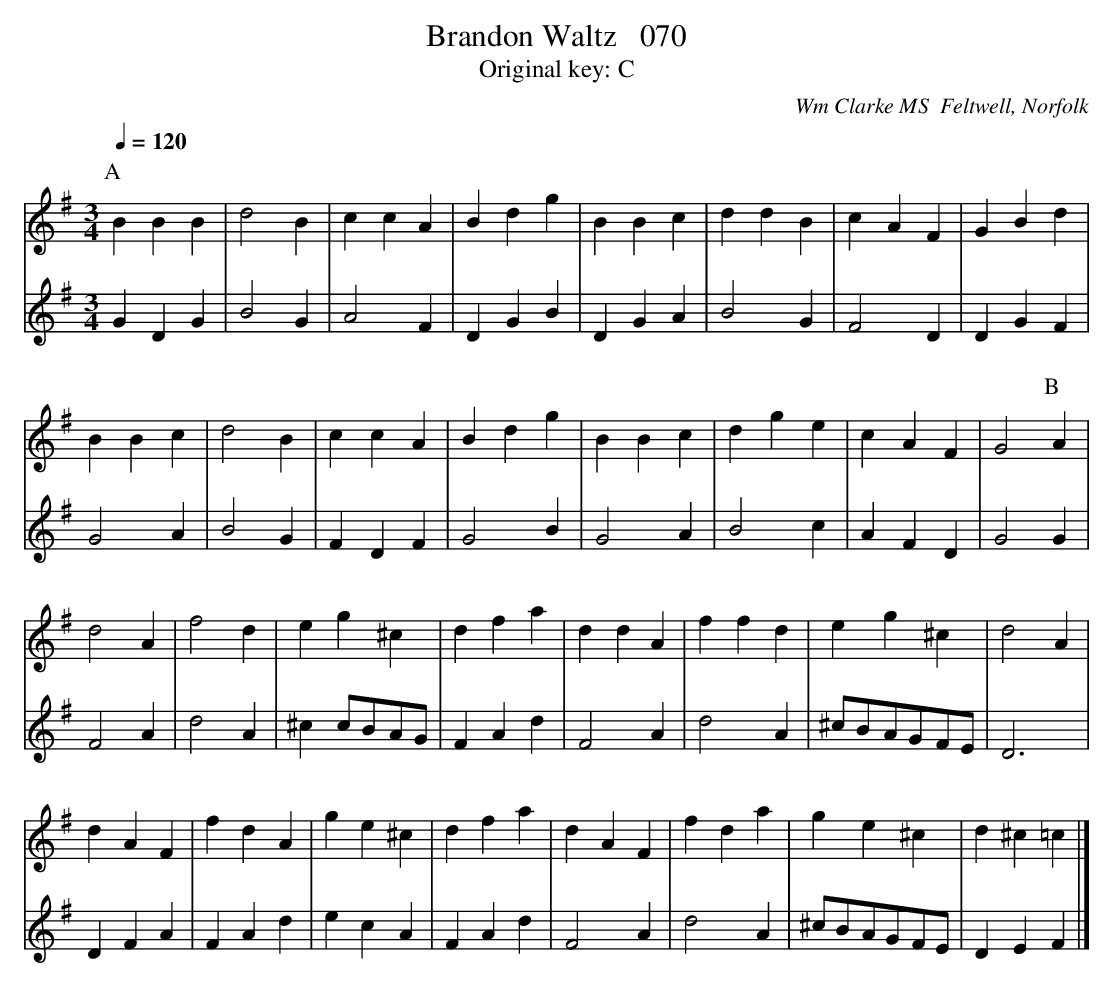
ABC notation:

X:1
T:Brandon Waltz   070
T:Original key: C
O:Wm Clarke MS  Feltwell, Norfolk
Q:1/4=120
M:3/4
L:1/8
K:Gmaj
V: 1 clef=treble
V: 2 clef=treble
P:A
V:1
B2B2B2|d4B2|c2c2A2|B2d2g2| B2B2c2|d2d2B2|c2A2F2|G2B2d2|
V:2
G2D2G2|B4G2|A4F2 | D2G2B2| D2G2A2| B4G2|F4D2 |D2G2F2|
V:1
B2B2c2|d4B2|c2c2A2|B2d2g2| B2B2c2|d2g2e2|c2A2F2|G4 [P:B]A2|
V:2
G4A2|B4G2| F2D2F2| G4B2| G4A2 |B4c2 | A2F2D2 |G4 G2|
V:1
d4A2|f4d2|e2g2^c2|d2f2a2| d2d2A2|f2f2d2|e2g2^c2|d4A2|
V:2
F4A2| d4A2| ^c2cBAG|F2A2d2|F4A2| d4A2|^cBAGFE|D6 |
V:1
d2A2F2|f2d2A2|g2e2^c2|d2f2a2| d2A2F2|f2d2a2|g2e2^c2|d2^c2=c2|]
V:2
D2F2A2|F2A2d2|e2c2A2|F2A2d2| F4A2|d4A2|^cBAGFE| D2E2F2 |]
